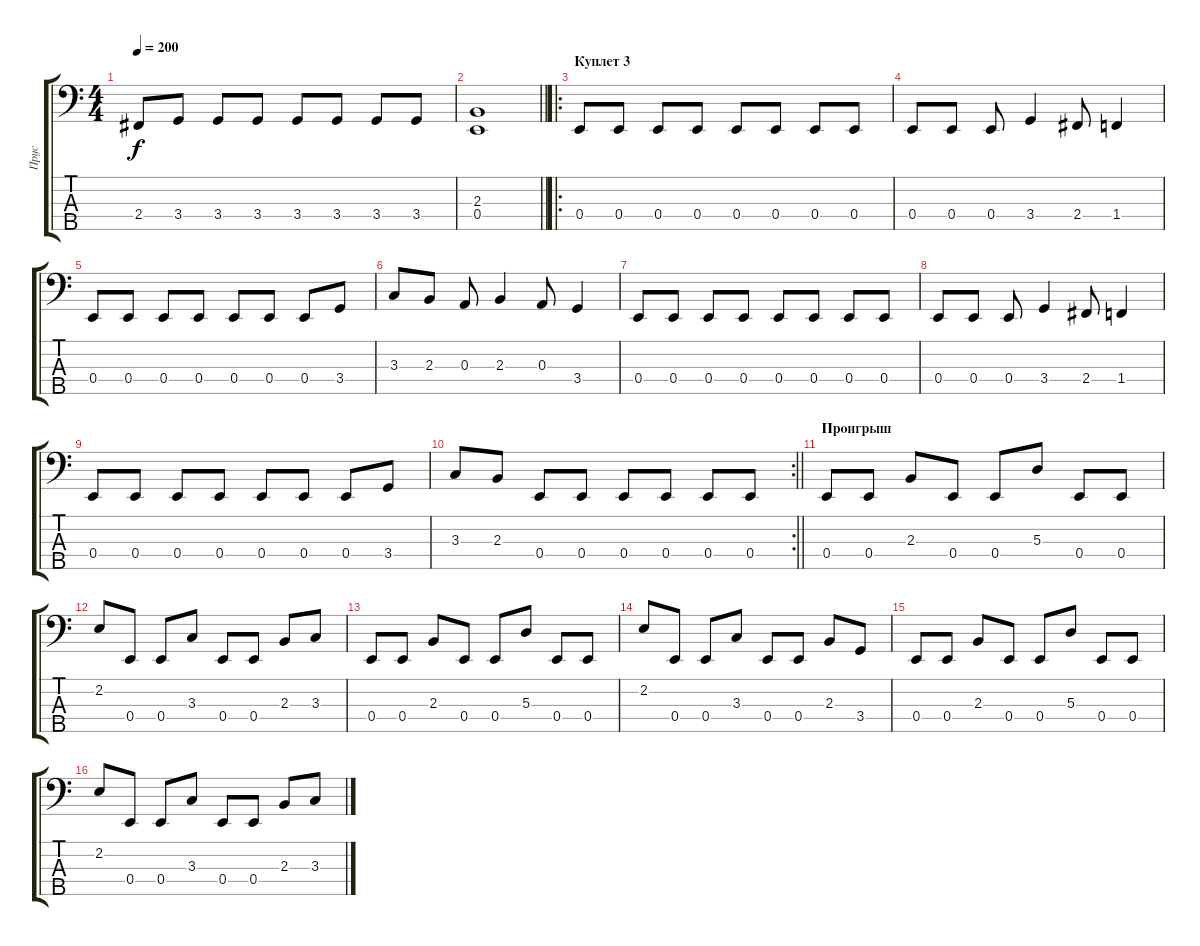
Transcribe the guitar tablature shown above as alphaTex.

\track ("Прус" "Прус") {instrument electricbassfinger}
\staff {score tabs}
\tuning (G2 D2 A1 E1 B0) {hide}
\ts (4 4)
\tempo 200
\clef f4
\ks c
2.4.8{dy f} 3.4.8 3.4.8 3.4.8 3.4.8 3.4.8 3.4.8 3.4.8 |
\barLineRight lightlight
(2.3 0.4).1 |
\ro
\section ("" "Куплет 3")
0.4.8 0.4.8 0.4.8 0.4.8 0.4.8 0.4.8 0.4.8 0.4.8 |
0.4.8 0.4.8 0.4.8 3.4.4 2.4.8 1.4.4 |
0.4.8 0.4.8 0.4.8 0.4.8 0.4.8 0.4.8 0.4.8 3.4.8 |
3.3.8 2.3.8 0.3.8 2.3.4 0.3.8 3.4.4 |
0.4.8 0.4.8 0.4.8 0.4.8 0.4.8 0.4.8 0.4.8 0.4.8 |
0.4.8 0.4.8 0.4.8 3.4.4 2.4.8 1.4.4 |
0.4.8 0.4.8 0.4.8 0.4.8 0.4.8 0.4.8 0.4.8 3.4.8 |
\rc 2
\barLineRight lightlight
3.3.8 2.3.8 0.4.8 0.4.8 0.4.8 0.4.8 0.4.8 0.4.8 |
\section ("" "Проигрыш")
0.4.8 0.4.8 2.3.8 0.4.8 0.4.8 5.3.8 0.4.8 0.4.8 |
2.2.8 0.4.8 0.4.8 3.3.8 0.4.8 0.4.8 2.3.8 3.3.8 |
0.4.8 0.4.8 2.3.8 0.4.8 0.4.8 5.3.8 0.4.8 0.4.8 |
2.2.8 0.4.8 0.4.8 3.3.8 0.4.8 0.4.8 2.3.8 3.4.8 |
0.4.8 0.4.8 2.3.8 0.4.8 0.4.8 5.3.8 0.4.8 0.4.8 |
2.2.8 0.4.8 0.4.8 3.3.8 0.4.8 0.4.8 2.3.8 3.3.8
